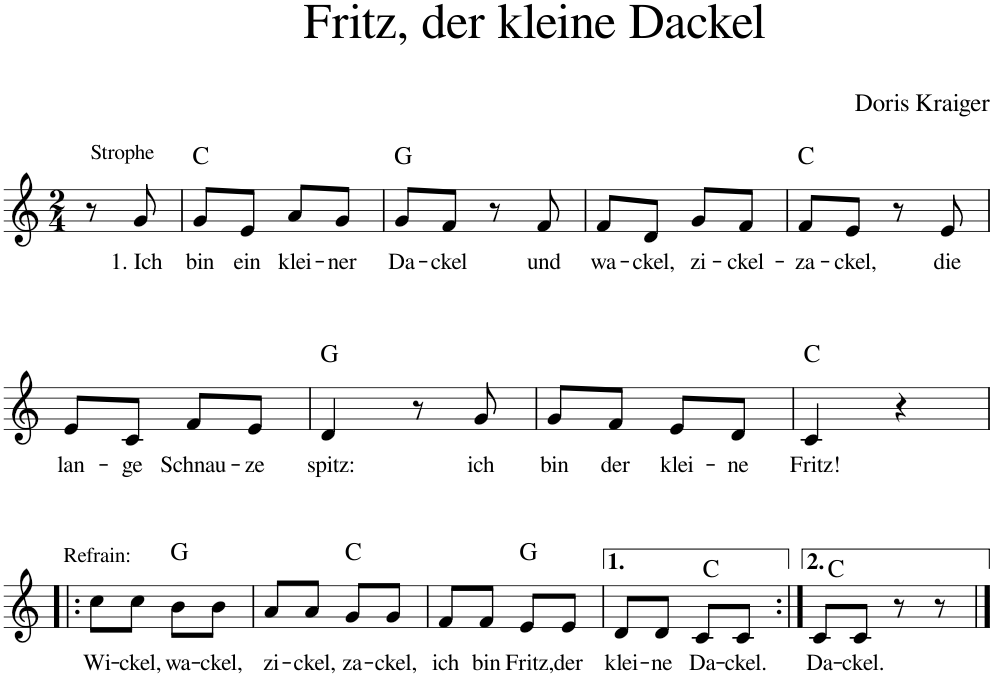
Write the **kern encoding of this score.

**kern	**text	**harte
*part1	*part1	*part1
*staff1	*staff1	*
*I"Piano	*	*
*I'Pno.	*	*
*clefG2	*	*
*k[]	*	*
*M2/4	*	*
=1	=1	=1
8r	.	.
!LO:TX:a:t=Strophe	!	!
!	!LO:LY:b	!
8g/	1. Ich	.
=2	=2	=2
!	!LO:LY:b	!
8g/L	bin	C:maj
!	!LO:LY:b	!
8e/J	ein	.
!	!LO:LY:b	!
8a/L	klei-	.
!	!LO:LY:b	!
8g/J	-ner	.
=3	=3	=3
!	!LO:LY:b	!
8g/L	Da-	G:maj
!	!LO:LY:b	!
8f/J	-ckel	.
8r	.	.
!	!LO:LY:b	!
8f/	und	.
=4	=4	=4
!	!LO:LY:b	!
8f/L	wa-	.
!	!LO:LY:b	!
8d/J	-ckel,	.
!	!LO:LY:b	!
8g/L	zi-	.
!	!LO:LY:b	!
8f/J	-ckel-	.
=5	=5	=5
!	!LO:LY:b	!
8f/L	-za-	C:maj
!	!LO:LY:b	!
8e/J	-ckel,	.
8r	.	.
!	!LO:LY:b	!
8e/	die	.
!!LO:LB:g=z
=6	=6	=6
!	!LO:LY:b	!
8e/L	lan-	.
!	!LO:LY:b	!
8c/J	-ge	.
!	!LO:LY:b	!
8f/L	Schnau-	.
!	!LO:LY:b	!
8e/J	-ze	.
=7	=7	=7
!	!LO:LY:b	!
4d/	spitz:	G:maj
8r	.	.
!	!LO:LY:b	!
8g/	ich	.
=8	=8	=8
!	!LO:LY:b	!
8g/L	bin	.
!	!LO:LY:b	!
8f/J	der	.
!	!LO:LY:b	!
8e/L	klei-	.
!	!LO:LY:b	!
8d/J	-ne	.
=9	=9	=9
!	!LO:LY:b	!
4c/	Fritz!	C:maj
4r	.	.
!!LO:LB:g=z
=10!|:	=10!|:	=10!|:
!LO:TX:a:t=Refrain&colon;	!	!
!	!LO:LY:b	!
8cc\L	Wi-	.
!	!LO:LY:b	!
8cc\J	-ckel,	.
!	!LO:LY:b	!
8b\L	wa-	G:maj
!	!LO:LY:b	!
8b\J	-ckel,	.
=11	=11	=11
!	!LO:LY:b	!
8a/L	zi-	.
!	!LO:LY:b	!
8a/J	-ckel,	.
!	!LO:LY:b	!
8g/L	za-	C:maj
!	!LO:LY:b	!
8g/J	-ckel,	.
=12	=12	=12
!	!LO:LY:b	!
8f/L	ich	.
!	!LO:LY:b	!
8f/J	bin	.
!	!LO:LY:b	!
8e/L	Fritz,	G:maj
!	!LO:LY:b	!
8e/J	der	.
=13	=13	=13
!	!LO:LY:b	!
8d/L	klei-	.
!	!LO:LY:b	!
8d/J	-ne	.
!	!LO:LY:b	!
8c/L	Da-	C:maj
!	!LO:LY:b	!
8c/J	-ckel.	.
=14:|!	=14:|!	=14:|!
!	!LO:LY:b	!
8c/L	Da-	C:maj
!	!LO:LY:b	!
8c/J	-ckel.	.
8r	.	.
8r	.	.
==	==	==
*-	*-	*-
